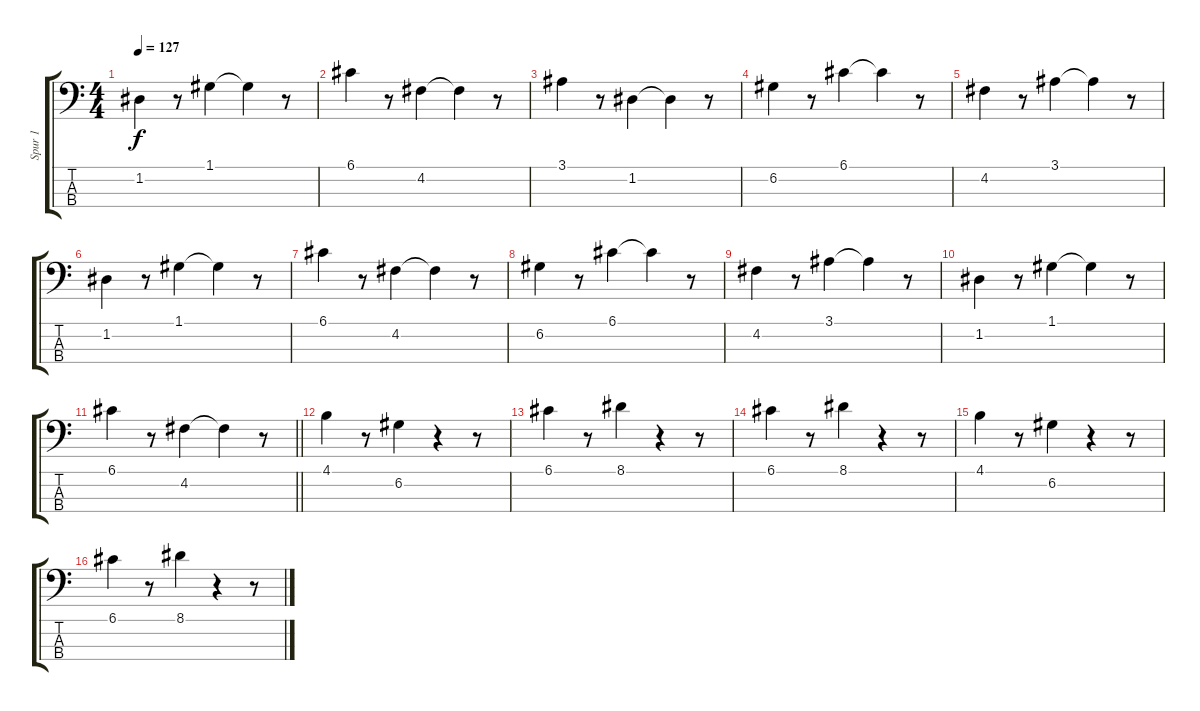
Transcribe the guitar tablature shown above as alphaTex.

\track ("Spur 1" "Spur 1") {instrument electricbassfinger}
\staff {score tabs}
\tuning (G2 D2 A1 E1) {hide}
\ts (4 4)
\tempo 127
\clef f4
\ks c
1.2.4{dy f} r.8 1.1.4 1.1{t}.4 r.8 |
6.1.4 r.8 4.2.4 4.2{t}.4 r.8 |
3.1.4 r.8 1.2.4 1.2{t}.4 r.8 |
6.2.4 r.8 6.1.4 6.1{t}.4 r.8 |
4.2.4 r.8 3.1.4 3.1{t}.4 r.8 |
1.2.4 r.8 1.1.4 1.1{t}.4 r.8 |
6.1.4 r.8 4.2.4 4.2{t}.4 r.8 |
6.2.4 r.8 6.1.4 6.1{t}.4 r.8 |
4.2.4 r.8 3.1.4 3.1{t}.4 r.8 |
1.2.4 r.8 1.1.4 1.1{t}.4 r.8 |
\barLineRight lightlight
6.1.4 r.8 4.2.4 4.2{t}.4 r.8 |
4.1.4 r.8 6.2.4 r.4 r.8 |
6.1.4 r.8 8.1.4 r.4 r.8 |
6.1.4 r.8 8.1.4 r.4 r.8 |
4.1.4 r.8 6.2.4 r.4 r.8 |
6.1.4 r.8 8.1.4 r.4 r.8
